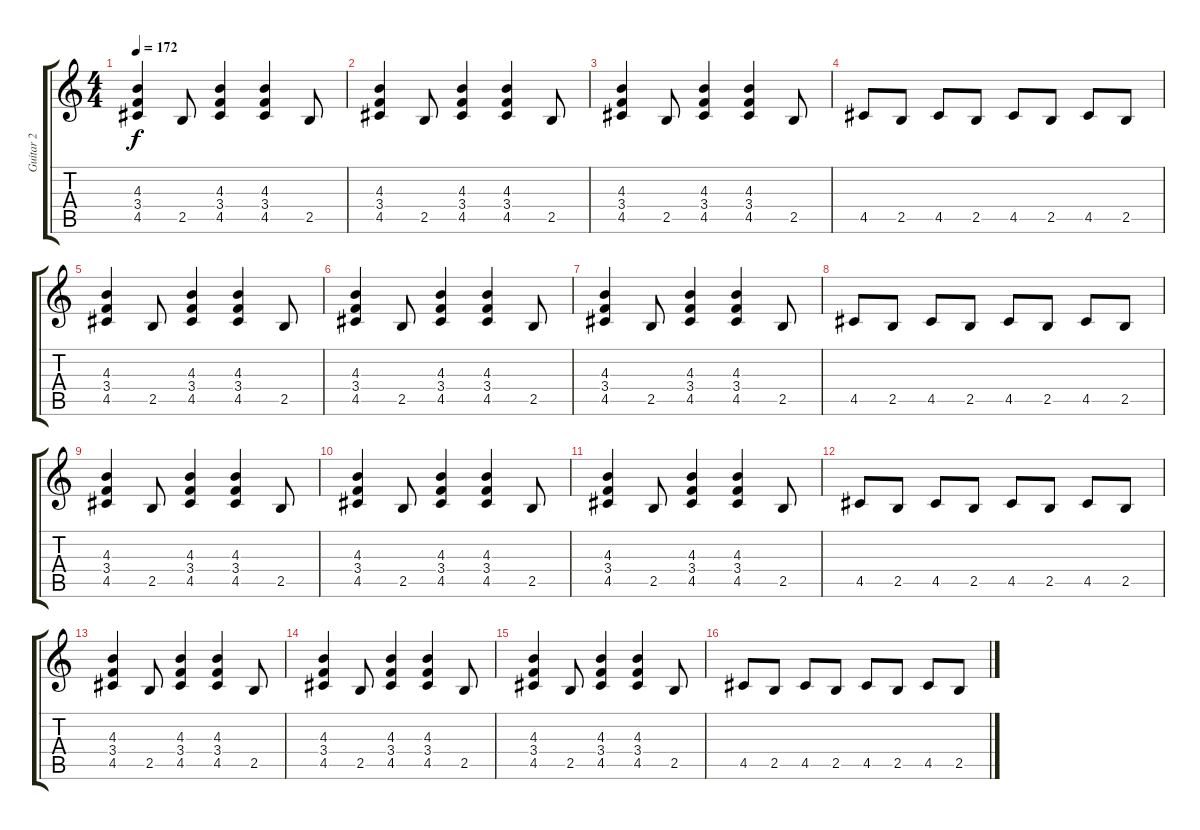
\track ("Guitar 2" "Guitar 2") {instrument overdrivenguitar}
\staff {score tabs}
\tuning (E4 B3 G3 D3 A2 E2) {hide}
\ts (4 4)
\tempo 172
\clef g2
\ks c
(4.3 3.4 4.5).4{dy f} 2.5.8 (4.3 3.4 4.5).4 (4.3 3.4 4.5).4 2.5.8 |
(4.3 3.4 4.5).4 2.5.8 (4.3 3.4 4.5).4 (4.3 3.4 4.5).4 2.5.8 |
(4.3 3.4 4.5).4 2.5.8 (4.3 3.4 4.5).4 (4.3 3.4 4.5).4 2.5.8 |
4.5.8 2.5.8 4.5.8 2.5.8 4.5.8 2.5.8 4.5.8 2.5.8 |
(4.3 3.4 4.5).4 2.5.8 (4.3 3.4 4.5).4 (4.3 3.4 4.5).4 2.5.8 |
(4.3 3.4 4.5).4 2.5.8 (4.3 3.4 4.5).4 (4.3 3.4 4.5).4 2.5.8 |
(4.3 3.4 4.5).4 2.5.8 (4.3 3.4 4.5).4 (4.3 3.4 4.5).4 2.5.8 |
4.5.8 2.5.8 4.5.8 2.5.8 4.5.8 2.5.8 4.5.8 2.5.8 |
(4.3 3.4 4.5).4 2.5.8 (4.3 3.4 4.5).4 (4.3 3.4 4.5).4 2.5.8 |
(4.3 3.4 4.5).4 2.5.8 (4.3 3.4 4.5).4 (4.3 3.4 4.5).4 2.5.8 |
(4.3 3.4 4.5).4 2.5.8 (4.3 3.4 4.5).4 (4.3 3.4 4.5).4 2.5.8 |
4.5.8 2.5.8 4.5.8 2.5.8 4.5.8 2.5.8 4.5.8 2.5.8 |
(4.3 3.4 4.5).4 2.5.8 (4.3 3.4 4.5).4 (4.3 3.4 4.5).4 2.5.8 |
(4.3 3.4 4.5).4 2.5.8 (4.3 3.4 4.5).4 (4.3 3.4 4.5).4 2.5.8 |
(4.3 3.4 4.5).4 2.5.8 (4.3 3.4 4.5).4 (4.3 3.4 4.5).4 2.5.8 |
4.5.8 2.5.8 4.5.8 2.5.8 4.5.8 2.5.8 4.5.8 2.5.8
